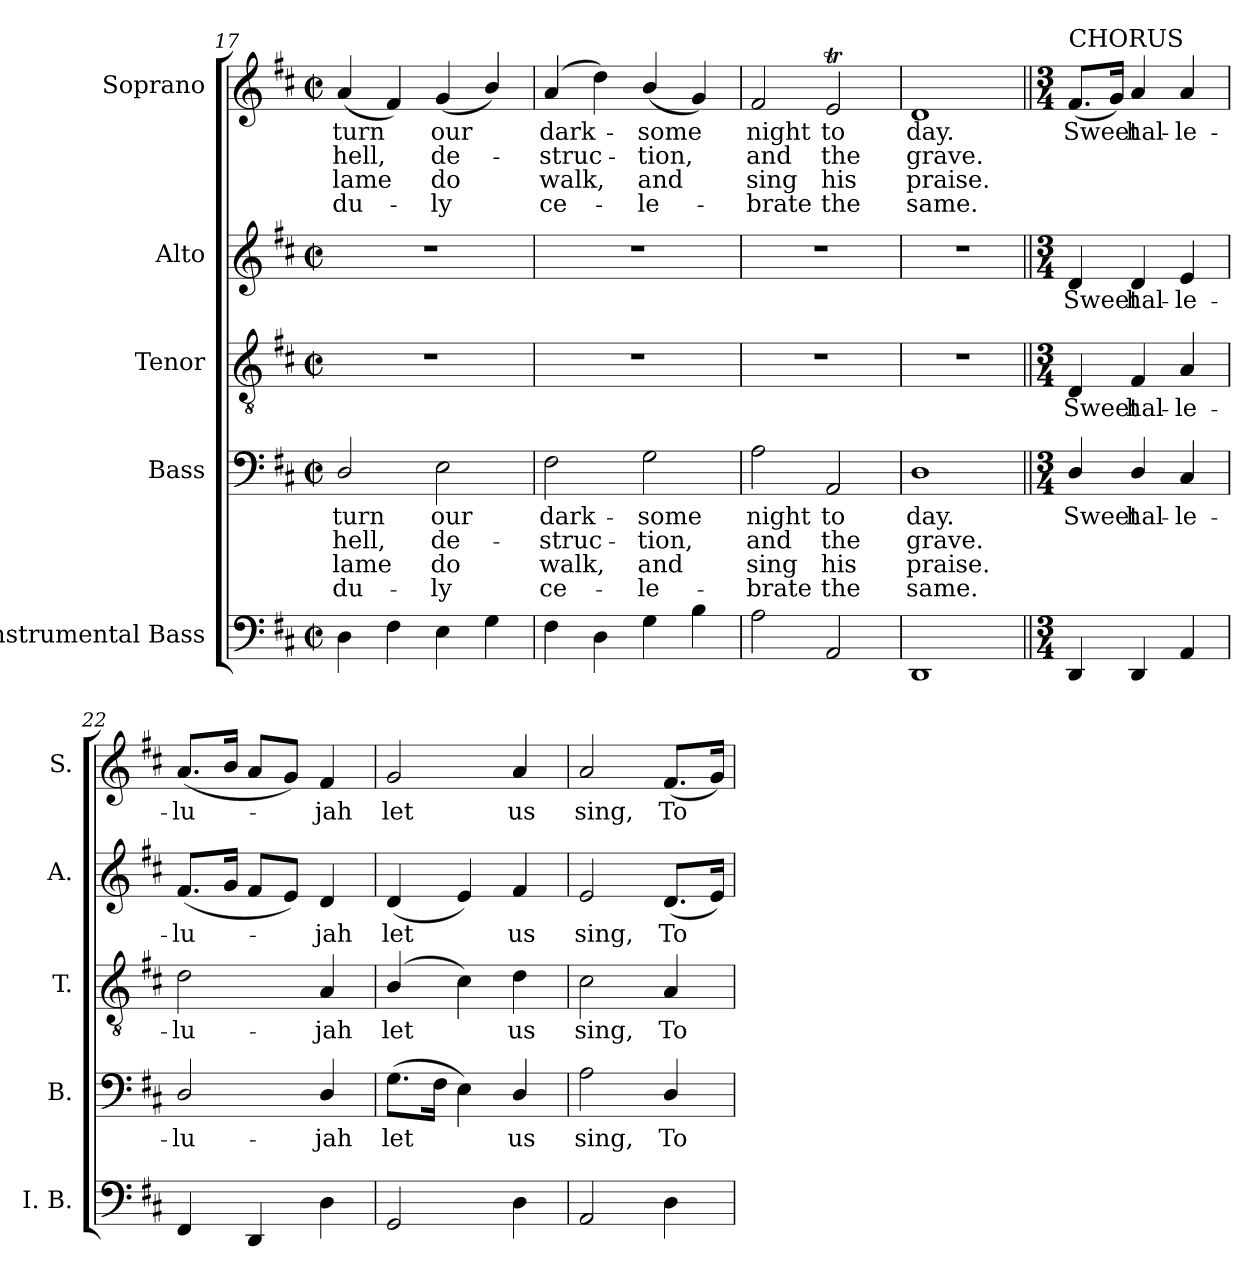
**kern	**kern	**text	**text	**text	**text	**kern	**text	**kern	**text	**kern	**text	**text	**text	**text
*part5	*part4	*part4	*part4	*part4	*part4	*part3	*part3	*part2	*part2	*part1	*part1	*part1	*part1	*part1
*staff5	*staff4	*staff4	*staff4	*staff4	*staff4	*staff3	*staff3	*staff2	*staff2	*staff1	*staff1	*staff1	*staff1	*staff1
*I"Instrumental Bass	*I"Bass	*	*	*	*	*I"Tenor	*	*I"Alto	*	*I"Soprano	*	*	*	*
*I'I. B.	*I'B.	*	*	*	*	*I'T.	*	*I'A.	*	*I'S.	*	*	*	*
*clefF4	*clefF4	*	*	*	*	*clefGv2	*	*clefG2	*	*clefG2	*	*	*	*
*	*	*	*	*	*	*ITrd7c12	*	*	*	*	*	*	*	*
*k[f#c#]	*k[f#c#]	*	*	*	*	*k[f#c#]	*	*k[f#c#]	*	*k[f#c#]	*	*	*	*
*D:	*D:	*	*	*	*	*D:	*	*D:	*	*D:	*	*	*	*
*M2/2	*M2/2	*	*	*	*	*M2/2	*	*M2/2	*	*M2/2	*	*	*	*
*met(c|)	*met(c|)	*	*	*	*	*met(c|)	*	*met(c|)	*	*met(c|)	*	*	*	*
=17	=17	=17	=17	=17	=17	=17	=17	=17	=17	=17	=17	=17	=17	=17
!	!	!LO:LY:b:color=#000000	!LO:LY:b:color=#000000	!LO:LY:b:color=#000000	!LO:LY:b:color=#000000	!	!	!	!	!	!	!	!	!
!	!	!	!	!	!	!	!	!	!	!	!LO:LY:b:color=#000000	!LO:LY:b:color=#000000	!LO:LY:b:color=#000000	!LO:LY:b:color=#000000
4Di\	2Di/	turn	hell,	lame	du-	1r	.	1r	.	(4ai/	turn	hell,	lame	du-
4F#i\	.	.	.	.	.	.	.	.	.	4f#i/)	.	.	.	.
!	!	!LO:LY:b:color=#000000	!LO:LY:b:color=#000000	!LO:LY:b:color=#000000	!LO:LY:b:color=#000000	!	!	!	!	!	!	!	!	!
!	!	!	!	!	!	!	!	!	!	!	!LO:LY:b:color=#000000	!LO:LY:b:color=#000000	!LO:LY:b:color=#000000	!LO:LY:b:color=#000000
4Ei\	2Ei\	our	de-	-do	ly	.	.	.	.	(4gi/	our	de-	-do	ly
4Gi\	.	.	.	.	.	.	.	.	.	4bi/)	.	.	.	.
=18	=18	=18	=18	=18	=18	=18	=18	=18	=18	=18	=18	=18	=18	=18
!	!	!LO:LY:b:color=#000000	!LO:LY:b:color=#000000	!LO:LY:b:color=#000000	!LO:LY:b:color=#000000	!	!	!	!	!	!	!	!	!
!	!	!	!	!	!	!	!	!	!	!	!LO:LY:b:color=#000000	!LO:LY:b:color=#000000	!LO:LY:b:color=#000000	!LO:LY:b:color=#000000
4F#i\	2F#i\	dark-	-struc-	walk,	ce-	1r	.	1r	.	(4ai/	dark-	-struc-	walk,	ce-
4Di\	.	.	.	.	.	.	.	.	.	4ddi\)	.	.	.	.
!	!	!LO:LY:b:color=#000000	!LO:LY:b:color=#000000	!LO:LY:b:color=#000000	!LO:LY:b:color=#000000	!	!	!	!	!	!	!	!	!
!	!	!	!	!	!	!	!	!	!	!	!LO:LY:b:color=#000000	!LO:LY:b:color=#000000	!LO:LY:b:color=#000000	!LO:LY:b:color=#000000
4Gi\	2Gi\	-some	-tion,	-and	le-	.	.	.	.	(4bi/	-some	-tion,	-and	le-
4Bi\	.	.	.	.	.	.	.	.	.	4gi/)	.	.	.	.
=19	=19	=19	=19	=19	=19	=19	=19	=19	=19	=19	=19	=19	=19	=19
!	!	!LO:LY:b:color=#000000	!LO:LY:b:color=#000000	!LO:LY:b:color=#000000	!LO:LY:b:color=#000000	!	!	!	!	!	!	!	!	!
!	!	!	!	!	!	!	!	!	!	!	!LO:LY:b:color=#000000	!LO:LY:b:color=#000000	!LO:LY:b:color=#000000	!LO:LY:b:color=#000000
2Ai\	2Ai\	night	and	-sing	brate	1r	.	1r	.	2f#i/	night	and	-sing	brate
!	!	!LO:LY:b:color=#000000	!LO:LY:b:color=#000000	!LO:LY:b:color=#000000	!LO:LY:b:color=#000000	!	!	!	!	!	!	!	!	!
!	!	!	!	!	!	!	!	!	!	!	!LO:LY:b:color=#000000	!LO:LY:b:color=#000000	!LO:LY:b:color=#000000	!LO:LY:b:color=#000000
2AAi/	2AAi/	to	the	his	the	.	.	.	.	2eTi/	to	the	his	the
=20	=20	=20	=20	=20	=20	=20	=20	=20	=20	=20	=20	=20	=20	=20
!	!	!LO:LY:b:color=#000000	!LO:LY:b:color=#000000	!LO:LY:b:color=#000000	!LO:LY:b:color=#000000	!	!	!	!	!	!	!	!	!
!	!	!	!	!	!	!	!	!	!	!	!LO:LY:b:color=#000000	!LO:LY:b:color=#000000	!LO:LY:b:color=#000000	!LO:LY:b:color=#000000
1DDi	1Di	day.	grave.	praise.	same.	1r	.	1r	.	1di	day.	grave.	praise.	same.
!!LO:PB:g=z
=21||	=21||	=21||	=21||	=21||	=21||	=21||	=21||	=21||	=21||	=21||	=21||	=21||	=21||	=21||
*M3/4	*M3/4	*	*	*	*	*M3/4	*	*M3/4	*	*M3/4	*	*	*	*
!	!	!LO:LY:b:color=#000000	!	!	!	!	!	!	!	!	!	!	!	!
!	!	!	!	!	!	!	!LO:LY:b:color=#000000	!	!	!	!	!	!	!
!	!	!	!	!	!	!	!	!	!LO:LY:b:color=#000000	!	!	!	!	!
!	!	!	!	!	!	!	!	!	!	!LO:TX:a:t=CHORUS	!	!	!	!
!	!	!	!	!	!	!	!	!	!	!	!LO:LY:b:color=#000000	!	!	!
4DDi/	4Di/	Sweet	.	.	.	4DDi/	Sweet	4di/	Sweet	(8.f#i/L	Sweet	.	.	.
.	.	.	.	.	.	.	.	.	.	16gi/Jk)	.	.	.	.
!	!	!LO:LY:b:color=#000000	!	!	!	!	!	!	!	!	!	!	!	!
!	!	!	!	!	!	!	!LO:LY:b:color=#000000	!	!	!	!	!	!	!
!	!	!	!	!	!	!	!	!	!LO:LY:b:color=#000000	!	!	!	!	!
!	!	!	!	!	!	!	!	!	!	!	!LO:LY:b:color=#000000	!	!	!
4DDi/	4Di/	hal-	.	.	.	4FF#i/	hal-	4di/	hal-	4ai/	hal-	.	.	.
!	!	!LO:LY:b:color=#000000	!	!	!	!	!	!	!	!	!	!	!	!
!	!	!	!	!	!	!	!LO:LY:b:color=#000000	!	!	!	!	!	!	!
!	!	!	!	!	!	!	!	!	!LO:LY:b:color=#000000	!	!	!	!	!
!	!	!	!	!	!	!	!	!	!	!	!LO:LY:b:color=#000000	!	!	!
4AAi/	4C#i/	-le-	.	.	.	4AAi/	-le-	4ei/	-le-	4ai/	-le-	.	.	.
=22	=22	=22	=22	=22	=22	=22	=22	=22	=22	=22	=22	=22	=22	=22
!	!	!LO:LY:b:color=#000000	!	!	!	!	!	!	!	!	!	!	!	!
!	!	!	!	!	!	!	!LO:LY:b:color=#000000	!	!	!	!	!	!	!
!	!	!	!	!	!	!	!	!	!LO:LY:b:color=#000000	!	!	!	!	!
!	!	!	!	!	!	!	!	!	!	!	!LO:LY:b:color=#000000	!	!	!
4FF#i/	2Di/	-lu-	.	.	.	2Di\	-lu-	(8.f#i/L	-lu-	(8.ai/L	-lu-	.	.	.
.	.	.	.	.	.	.	.	16gi/Jk	.	16bi/Jk	.	.	.	.
4DDi/	.	.	.	.	.	.	.	8f#i/L	.	8ai/L	.	.	.	.
.	.	.	.	.	.	.	.	8ei/J)	.	8gi/J)	.	.	.	.
!	!	!LO:LY:b:color=#000000	!	!	!	!	!	!	!	!	!	!	!	!
!	!	!	!	!	!	!	!LO:LY:b:color=#000000	!	!	!	!	!	!	!
!	!	!	!	!	!	!	!	!	!LO:LY:b:color=#000000	!	!	!	!	!
!	!	!	!	!	!	!	!	!	!	!	!LO:LY:b:color=#000000	!	!	!
4Di\	4Di/	-jah	.	.	.	4AAi/	-jah	4di/	-jah	4f#i/	-jah	.	.	.
=23	=23	=23	=23	=23	=23	=23	=23	=23	=23	=23	=23	=23	=23	=23
!	!	!LO:LY:b:color=#000000	!	!	!	!	!	!	!	!	!	!	!	!
!	!	!	!	!	!	!	!LO:LY:b:color=#000000	!	!	!	!	!	!	!
!	!	!	!	!	!	!	!	!	!LO:LY:b:color=#000000	!	!	!	!	!
!	!	!	!	!	!	!	!	!	!	!	!LO:LY:b:color=#000000	!	!	!
2GGi/	(8.Gi\L	let	.	.	.	(4BBi/	let	(4di/	let	2gi/	let	.	.	.
.	16F#i\Jk	.	.	.	.	.	.	.	.	.	.	.	.	.
.	4Ei\)	.	.	.	.	4C#i\)	.	4ei/)	.	.	.	.	.	.
!	!	!LO:LY:b:color=#000000	!	!	!	!	!	!	!	!	!	!	!	!
!	!	!	!	!	!	!	!LO:LY:b:color=#000000	!	!	!	!	!	!	!
!	!	!	!	!	!	!	!	!	!LO:LY:b:color=#000000	!	!	!	!	!
!	!	!	!	!	!	!	!	!	!	!	!LO:LY:b:color=#000000	!	!	!
4Di\	4Di/	us	.	.	.	4Di\	us	4f#i/	us	4ai/	us	.	.	.
=24	=24	=24	=24	=24	=24	=24	=24	=24	=24	=24	=24	=24	=24	=24
!	!	!LO:LY:b:color=#000000	!	!	!	!	!	!	!	!	!	!	!	!
!	!	!	!	!	!	!	!LO:LY:b:color=#000000	!	!	!	!	!	!	!
!	!	!	!	!	!	!	!	!	!LO:LY:b:color=#000000	!	!	!	!	!
!	!	!	!	!	!	!	!	!	!	!	!LO:LY:b:color=#000000	!	!	!
2AAi/	2Ai\	sing,	.	.	.	2C#i\	sing,	2ei/	sing,	2ai/	sing,	.	.	.
!	!	!LO:LY:b:color=#000000	!	!	!	!	!	!	!	!	!	!	!	!
!	!	!	!	!	!	!	!LO:LY:b:color=#000000	!	!	!	!	!	!	!
!	!	!	!	!	!	!	!	!	!LO:LY:b:color=#000000	!	!	!	!	!
!	!	!	!	!	!	!	!	!	!	!	!LO:LY:b:color=#000000	!	!	!
4Di\	4Di/	To	.	.	.	4AAi/	To	(8.di/L	To	(8.f#i/L	To	.	.	.
.	.	.	.	.	.	.	.	16ei/Jk)	.	16gi/Jk)	.	.	.	.
=	=	=	=	=	=	=	=	=	=	=	=	=	=	=
*-	*-	*-	*-	*-	*-	*-	*-	*-	*-	*-	*-	*-	*-	*-
